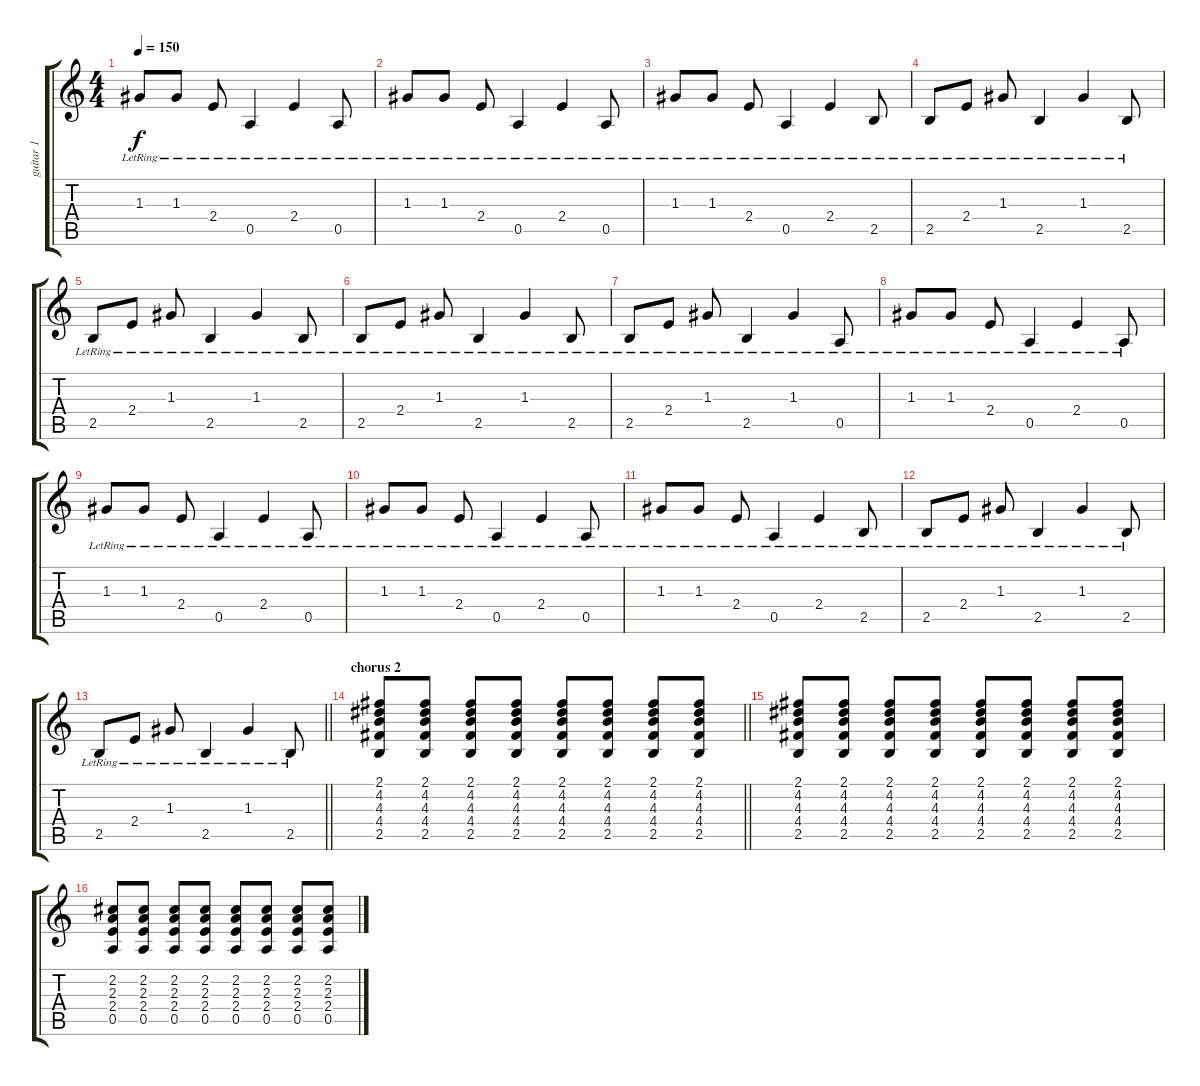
\track ("guitar 1" "guitar 1") {instrument electricguitarjazz}
\staff {score tabs}
\tuning (E4 B3 G3 D3 A2 E2) {hide}
\ts (4 4)
\tempo 150
\clef g2
\ks c
1.3{lr}.8{dy f} 1.3{lr}.8 2.4{lr}.8 0.5{lr}.4 2.4{lr}.4 0.5{lr}.8 |
1.3{lr}.8 1.3{lr}.8 2.4{lr}.8 0.5{lr}.4 2.4{lr}.4 0.5{lr}.8 |
1.3{lr}.8 1.3{lr}.8 2.4{lr}.8 0.5{lr}.4 2.4{lr}.4 2.5{lr}.8 |
2.5{lr}.8 2.4{lr}.8 1.3{lr}.8 2.5{lr}.4 1.3{lr}.4 2.5{lr}.8 |
2.5{lr}.8 2.4{lr}.8 1.3{lr}.8 2.5{lr}.4 1.3{lr}.4 2.5{lr}.8 |
2.5{lr}.8 2.4{lr}.8 1.3{lr}.8 2.5{lr}.4 1.3{lr}.4 2.5{lr}.8 |
2.5{lr}.8 2.4{lr}.8 1.3{lr}.8 2.5{lr}.4 1.3{lr}.4 0.5{lr}.8 |
1.3{lr}.8 1.3{lr}.8 2.4{lr}.8 0.5{lr}.4 2.4{lr}.4 0.5{lr}.8 |
1.3{lr}.8 1.3{lr}.8 2.4{lr}.8 0.5{lr}.4 2.4{lr}.4 0.5{lr}.8 |
1.3{lr}.8 1.3{lr}.8 2.4{lr}.8 0.5{lr}.4 2.4{lr}.4 0.5{lr}.8 |
1.3{lr}.8 1.3{lr}.8 2.4{lr}.8 0.5{lr}.4 2.4{lr}.4 2.5{lr}.8 |
2.5{lr}.8 2.4{lr}.8 1.3{lr}.8 2.5{lr}.4 1.3{lr}.4 2.5{lr}.8 |
\barLineRight lightlight
2.5{lr}.8 2.4{lr}.8 1.3{lr}.8 2.5{lr}.4 1.3{lr}.4 2.5{lr}.8 |
\section ("" "chorus 2")
\barLineRight lightlight
(2.1 4.2 4.3 4.4 2.5).8{volume 9 instrument electricguitarclean} (2.1 4.2 4.3 4.4 2.5).8 (2.1 4.2 4.3 4.4 2.5).8 (2.1 4.2 4.3 4.4 2.5).8 (2.1 4.2 4.3 4.4 2.5).8 (2.1 4.2 4.3 4.4 2.5).8 (2.1 4.2 4.3 4.4 2.5).8 (2.1 4.2 4.3 4.4 2.5).8 |
(2.1 4.2 4.3 4.4 2.5).8 (2.1 4.2 4.3 4.4 2.5).8 (2.1 4.2 4.3 4.4 2.5).8 (2.1 4.2 4.3 4.4 2.5).8 (2.1 4.2 4.3 4.4 2.5).8 (2.1 4.2 4.3 4.4 2.5).8 (2.1 4.2 4.3 4.4 2.5).8 (2.1 4.2 4.3 4.4 2.5).8 |
(2.2 2.3 2.4 0.5).8 (2.2 2.3 2.4 0.5).8 (2.2 2.3 2.4 0.5).8 (2.2 2.3 2.4 0.5).8 (2.2 2.3 2.4 0.5).8 (2.2 2.3 2.4 0.5).8 (2.2 2.3 2.4 0.5).8 (2.2 2.3 2.4 0.5).8
